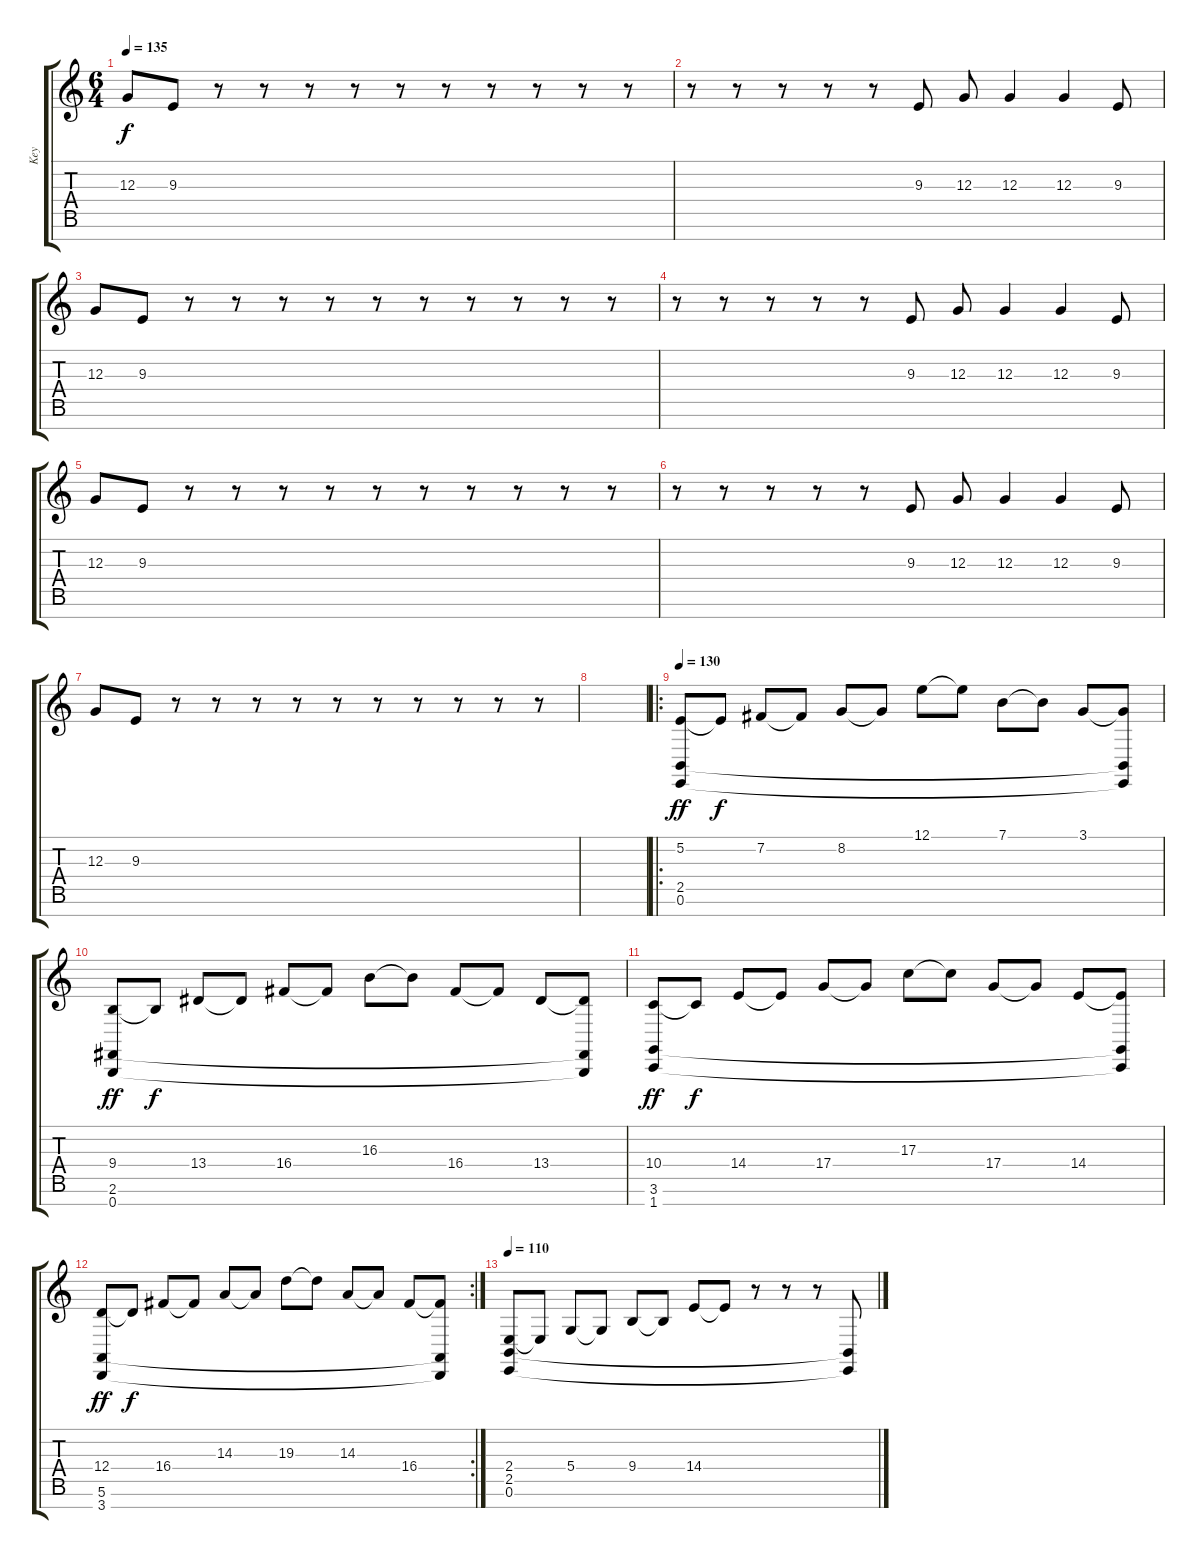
\track ("Key" "Key") {instrument brightacousticpiano}
\staff {score tabs}
\tuning (E4 B3 G3 D3 A2 E2 B1) {hide}
\ts (6 4)
\tempo 135
\clef g2
\ks c
12.3.8{dy f} 9.3.8 r.8 r.8 r.8 r.8 r.8 r.8 r.8 r.8 r.8 r.8 |
r.8 r.8 r.8 r.8 r.8 9.3.8 12.3.8 12.3.4 12.3.4 9.3.8 |
12.3.8 9.3.8 r.8 r.8 r.8 r.8 r.8 r.8 r.8 r.8 r.8 r.8 |
r.8 r.8 r.8 r.8 r.8 9.3.8 12.3.8 12.3.4 12.3.4 9.3.8 |
12.3.8 9.3.8 r.8 r.8 r.8 r.8 r.8 r.8 r.8 r.8 r.8 r.8 |
r.8 r.8 r.8 r.8 r.8 9.3.8 12.3.8 12.3.4 12.3.4 9.3.8 |
12.3.8 9.3.8 r.8 r.8 r.8 r.8 r.8 r.8 r.8 r.8 r.8 r.8 |
|
\ro
\tempo 130
(5.2 2.5 0.6).8{dy ff} 5.2{t}.8{dy f} 7.2.8 7.2{t}.8 8.2.8 8.2{t}.8 12.1.8 12.1{t}.8 7.1.8 7.1{t}.8 3.1.8 (3.1{t} 2.5{t} 0.6{t}).8 |
(9.4 2.6 0.7).8{dy ff} 9.4{t}.8{dy f} 13.4.8 13.4{t}.8 16.4.8 16.4{t}.8 16.3.8 16.3{t}.8 16.4.8 16.4{t}.8 13.4.8 (13.4{t} 2.6{t} 0.7{t}).8 |
(10.4 3.6 1.7).8{dy ff} 10.4{t}.8{dy f} 14.4.8 14.4{t}.8 17.4.8 17.4{t}.8 17.3.8 17.3{t}.8 17.4.8 17.4{t}.8 14.4.8 (14.4{t} 3.6{t} 1.7{t}).8 |
\rc 2
(12.4 5.6 3.7).8{dy ff} 12.4{t}.8{dy f} 16.4.8 16.4{t}.8 14.3.8 14.3{t}.8 19.3.8 19.3{t}.8 14.3.8 14.3{t}.8 16.4.8 (16.4{t} 5.6{t} 3.7{t}).8 |
\tempo 110
(2.4 2.5 0.6).8 2.4{t}.8 5.4.8 5.4{t}.8 9.4.8 9.4{t}.8 14.4.8 14.4{t}.8 r.8 r.8 r.8 (2.5{t} 0.6{t}).8
